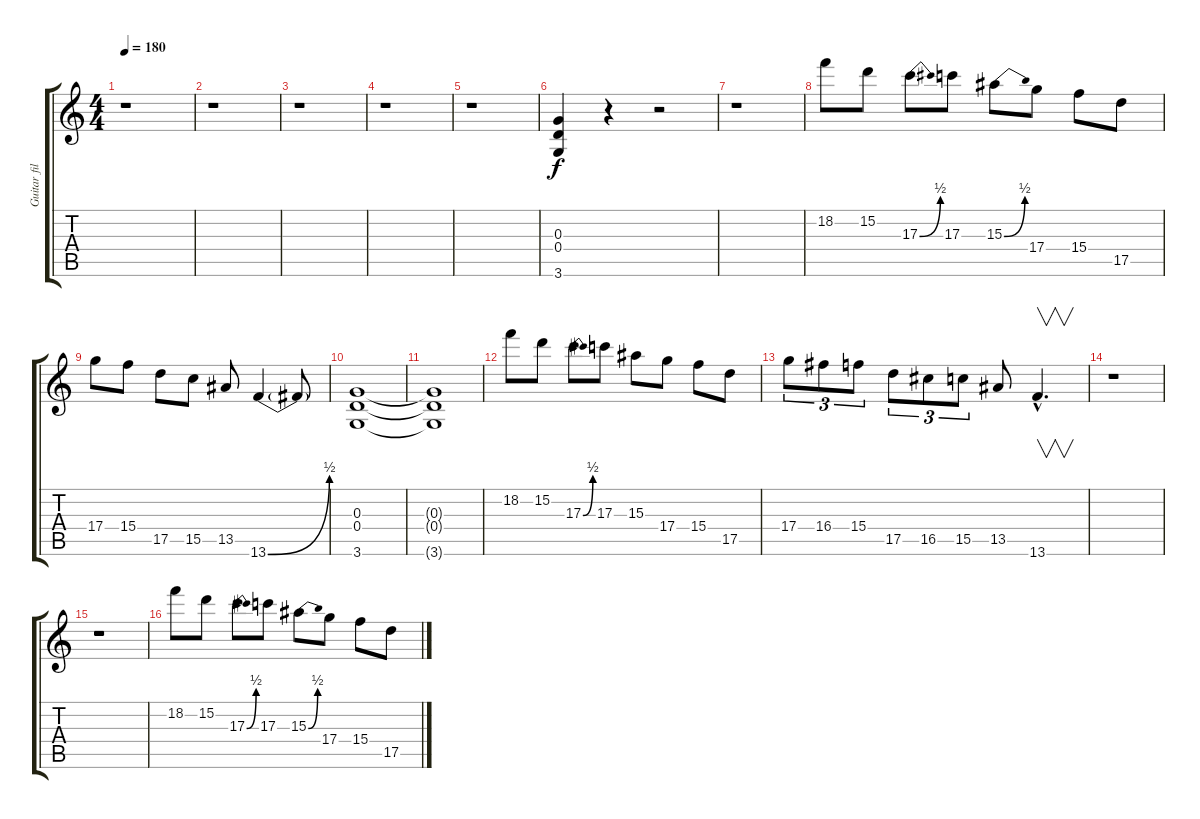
\track ("Guitar fills" "Guitar fil") {instrument distortionguitar}
\staff {score tabs}
\tuning (E4 B3 G3 D3 A2 E2) {hide}
\ts (4 4)
\tempo 180
\clef g2
\ks c
r.1{dy f} |
r.1 |
r.1 |
r.1 |
r.1 |
(0.3 0.4 3.6).4 r.4 r.2 |
r.1 |
18.2.8 15.2.8 17.3{be (bend 0 0 60 2)}.8 17.3.8 15.3{be (bend 0 0 60 2)}.8 17.4.8 15.4.8 17.5.8 |
17.4.8 15.4.8 17.5.8 15.5.8 13.5.8 13.6{be (bend 0 0 60 2)}.4 13.6{t}.8 |
(0.3 0.4 3.6).1 |
(0.3{t} 0.4{t} 3.6{t}).1 |
18.2.8 15.2.8 17.3{be (bend 0 0 60 2)}.8 17.3.8 15.3.8 17.4.8 15.4.8 17.5.8 |
17.4.8{tu (3 2)} 16.4.8{tu (3 2)} 15.4.8{tu (3 2)} 17.5.8{tu (3 2)} 16.5.8{tu (3 2)} 15.5.8{tu (3 2)} 13.5.8 13.6{hac}.4{v d} |
r.1 |
r.1 |
18.2.8 15.2.8 17.3{be (bend 0 0 60 2)}.8 17.3.8 15.3{be (bend 0 0 60 2)}.8 17.4.8 15.4.8 17.5.8
